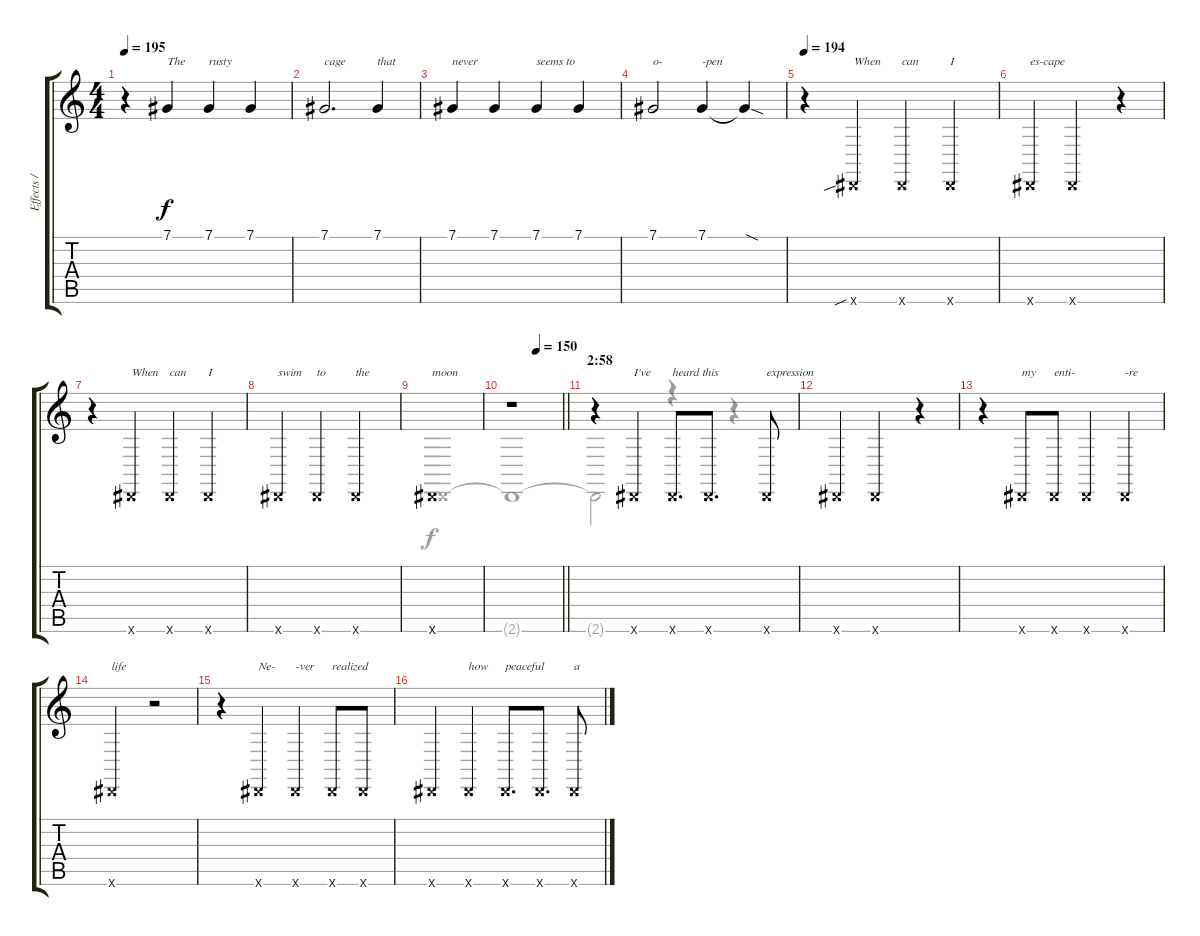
\track ("Effects / Vocals / Add'l Guitar" "Effects / ") {instrument lead2sawtooth}
\staff {score tabs}
\tuning (Db4 Ab3 E3 B2 Gb2 Db2) {hide}
\voice
\ts (4 4)
\tempo 195
\clef g2
\ks c
r.4{dy f} 7.1.4{txt "The"} 7.1.4{txt "rusty"} 7.1.4 |
7.1.2{d txt "cage"} 7.1.4{txt "that"} |
7.1.4{txt "never"} 7.1.4 7.1.4{txt "seems to"} 7.1.4 |
7.1.2{txt "o-"} 7.1.4{txt "-pen"} 7.1{sod t}.4 |
\tempo 194
r.4 2.6{sib x}.4{txt "When"} 2.6{x}.4{txt "can"} 2.6{x}.4{txt "I"} |
2.6{x}.4{txt "es-cape"} 2.6{x}.2 r.4 |
r.4 2.6{x}.4{txt "When"} 2.6{x}.4{txt "can"} 2.6{x}.4{txt "I"} |
2.6{x}.4{txt "swim"} 2.6{x}.4{txt "to"} 2.6{x}.2{txt "the"} |
2.6{x}.1{txt "moon"} |
\tempo (150 0.5)
\barLineRight lightlight
r.1 |
\section ("" "2:58")
r.4 2.6{x}.4{txt "I've"} 2.6{x}.8{d txt "heard this"} 2.6{x}.8{d} 2.6{x}.8{txt "expression"} |
2.6{x}.4 2.6{x}.2 r.4 |
r.4 2.6{x}.8{txt "my"} 2.6{x}.8{txt "enti-"} 2.6{x}.4 2.6{x}.4{txt "-re"} |
2.6{x}.2{txt "life"} r.2 |
r.4 2.6{x}.4{txt "Ne-"} 2.6{x}.4{txt "-ver"} 2.6{x}.8{txt "realized"} 2.6{x}.8 |
2.6{x}.4 2.6{x}.4{txt "how"} 2.6{x}.8{d txt "peaceful"} 2.6{x}.8{d} 2.6{x}.8{txt "a"}
\voice
\clef g2
\ottava regular
\simile none
\ks c
|
|
|
|
|
|
|
|
2.6{x}.1 |
\barLineRight lightlight
2.6{t}.1 |
2.6{t}.2 r.4 r.4 |
|
|
|
|
